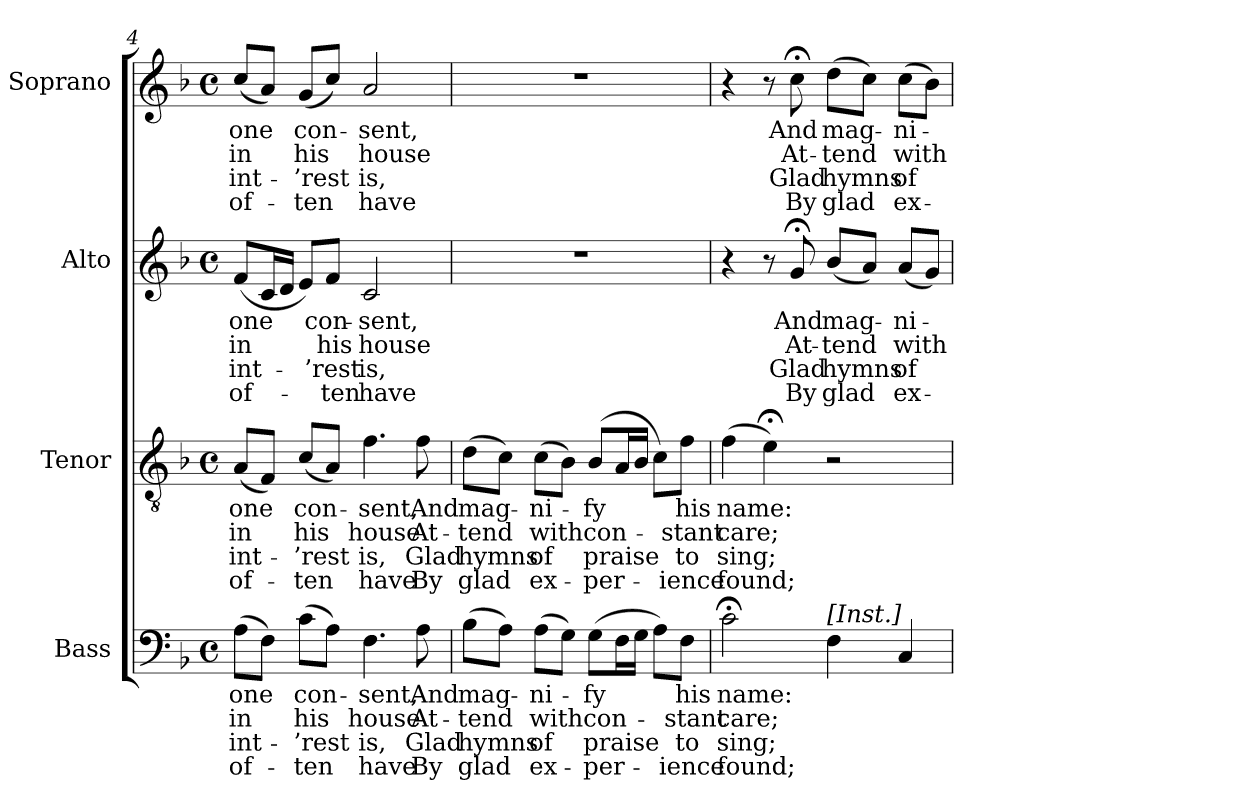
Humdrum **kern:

**kern	**text	**text	**text	**text	**kern	**text	**text	**text	**text	**kern	**text	**text	**text	**text	**kern	**text	**text	**text	**text
*part4	*part4	*part4	*part4	*part4	*part3	*part3	*part3	*part3	*part3	*part2	*part2	*part2	*part2	*part2	*part1	*part1	*part1	*part1	*part1
*staff4	*staff4	*staff4	*staff4	*staff4	*staff3	*staff3	*staff3	*staff3	*staff3	*staff2	*staff2	*staff2	*staff2	*staff2	*staff1	*staff1	*staff1	*staff1	*staff1
*I"Bass	*	*	*	*	*I"Tenor	*	*	*	*	*I"Alto	*	*	*	*	*I"Soprano	*	*	*	*
*I'B.	*	*	*	*	*I'T.	*	*	*	*	*I'A.	*	*	*	*	*I'S.	*	*	*	*
*clefF4	*	*	*	*	*clefGv2	*	*	*	*	*clefG2	*	*	*	*	*clefG2	*	*	*	*
*	*	*	*	*	*ITrd7c12	*	*	*	*	*	*	*	*	*	*	*	*	*	*
*k[b-]	*	*	*	*	*k[b-]	*	*	*	*	*k[b-]	*	*	*	*	*k[b-]	*	*	*	*
*F:	*	*	*	*	*F:	*	*	*	*	*F:	*	*	*	*	*F:	*	*	*	*
*M4/4	*	*	*	*	*M4/4	*	*	*	*	*M4/4	*	*	*	*	*M4/4	*	*	*	*
*met(c)	*	*	*	*	*met(c)	*	*	*	*	*met(c)	*	*	*	*	*met(c)	*	*	*	*
=4	=4	=4	=4	=4	=4	=4	=4	=4	=4	=4	=4	=4	=4	=4	=4	=4	=4	=4	=4
!	!LO:LY:b:color=#000000	!LO:LY:b:color=#000000	!LO:LY:b:color=#000000	!LO:LY:b:color=#000000	!	!	!	!	!	!	!	!	!	!	!	!	!	!	!
!	!	!	!	!	!	!LO:LY:b:color=#000000	!LO:LY:b:color=#000000	!LO:LY:b:color=#000000	!LO:LY:b:color=#000000	!	!	!	!	!	!	!	!	!	!
!	!	!	!	!	!	!	!	!	!	!	!LO:LY:b:color=#000000	!LO:LY:b:color=#000000	!LO:LY:b:color=#000000	!LO:LY:b:color=#000000	!	!	!	!	!
!	!	!	!	!	!	!	!	!	!	!	!	!	!	!	!	!LO:LY:b:color=#000000	!LO:LY:b:color=#000000	!LO:LY:b:color=#000000	!LO:LY:b:color=#000000
(8Ai\L	one	in	int-	-of-	(8AAi/L	one	in	int-	-of-	(8fi/L	one	in	int-	-of-	(8cci/L	one	in	int-	-of-
8Fi\J)	.	.	.	.	8FFi/J)	.	.	.	.	16ci/L	.	.	.	.	8ai/J)	.	.	.	.
.	.	.	.	.	.	.	.	.	.	16di/JJ	.	.	.	.	.	.	.	.	.
!	!LO:LY:b:color=#000000	!LO:LY:b:color=#000000	!LO:LY:b:color=#000000	!LO:LY:b:color=#000000	!	!	!	!	!	!	!	!	!	!	!	!	!	!	!
!	!	!	!	!	!	!LO:LY:b:color=#000000	!LO:LY:b:color=#000000	!LO:LY:b:color=#000000	!LO:LY:b:color=#000000	!	!	!	!	!	!	!	!	!	!
!	!	!	!	!	!	!	!	!	!	!	!	!	!	!	!	!LO:LY:b:color=#000000	!LO:LY:b:color=#000000	!LO:LY:b:color=#000000	!LO:LY:b:color=#000000
(8ci\L	con-	his	-’rest	ten	(8Ci/L	con-	his	-’rest	ten	8ei/L)	.	.	.	.	(8gi/L	con-	his	-’rest	ten
!	!	!	!	!	!	!	!	!	!	!	!LO:LY:b:color=#000000	!LO:LY:b:color=#000000	!LO:LY:b:color=#000000	!LO:LY:b:color=#000000	!	!	!	!	!
8Ai\J)	.	.	.	.	8AAi/J)	.	.	.	.	8fi/J	con-	his	-’rest	ten	8cci/J)	.	.	.	.
!	!LO:LY:b:color=#000000	!LO:LY:b:color=#000000	!LO:LY:b:color=#000000	!LO:LY:b:color=#000000	!	!	!	!	!	!	!	!	!	!	!	!	!	!	!
!	!	!	!	!	!	!LO:LY:b:color=#000000	!LO:LY:b:color=#000000	!LO:LY:b:color=#000000	!LO:LY:b:color=#000000	!	!	!	!	!	!	!	!	!	!
!	!	!	!	!	!	!	!	!	!	!	!LO:LY:b:color=#000000	!LO:LY:b:color=#000000	!LO:LY:b:color=#000000	!LO:LY:b:color=#000000	!	!	!	!	!
!	!	!	!	!	!	!	!	!	!	!	!	!	!	!	!	!LO:LY:b:color=#000000	!LO:LY:b:color=#000000	!LO:LY:b:color=#000000	!LO:LY:b:color=#000000
4.Fi\	-sent,	house	is,	have	4.Fi\	-sent,	house	is,	have	2ci/	-sent,	house	is,	have	2ai/	-sent,	house	is,	have
!	!LO:LY:b:color=#000000	!LO:LY:b:color=#000000	!LO:LY:b:color=#000000	!LO:LY:b:color=#000000	!	!	!	!	!	!	!	!	!	!	!	!	!	!	!
!	!	!	!	!	!	!LO:LY:b:color=#000000	!LO:LY:b:color=#000000	!LO:LY:b:color=#000000	!LO:LY:b:color=#000000	!	!	!	!	!	!	!	!	!	!
8Ai\	And	At-	Glad	By	8Fi\	And	At-	Glad	By	.	.	.	.	.	.	.	.	.	.
!!LO:LB:g=z
=5	=5	=5	=5	=5	=5	=5	=5	=5	=5	=5	=5	=5	=5	=5	=5	=5	=5	=5	=5
!	!LO:LY:b:color=#000000	!LO:LY:b:color=#000000	!LO:LY:b:color=#000000	!LO:LY:b:color=#000000	!	!	!	!	!	!	!	!	!	!	!	!	!	!	!
!	!	!	!	!	!	!LO:LY:b:color=#000000	!LO:LY:b:color=#000000	!LO:LY:b:color=#000000	!LO:LY:b:color=#000000	!	!	!	!	!	!	!	!	!	!
(8B-i\L	mag-	-tend	hymns	glad	(8Di\L	mag-	-tend	hymns	glad	1r	.	.	.	.	1r	.	.	.	.
8Ai\J)	.	.	.	.	8Ci\J)	.	.	.	.	.	.	.	.	.	.	.	.	.	.
!	!LO:LY:b:color=#000000	!LO:LY:b:color=#000000	!LO:LY:b:color=#000000	!LO:LY:b:color=#000000	!	!	!	!	!	!	!	!	!	!	!	!	!	!	!
!	!	!	!	!	!	!LO:LY:b:color=#000000	!LO:LY:b:color=#000000	!LO:LY:b:color=#000000	!LO:LY:b:color=#000000	!	!	!	!	!	!	!	!	!	!
(8Ai\L	-ni-	with	of	ex-	(8Ci\L	-ni-	with	of	ex-	.	.	.	.	.	.	.	.	.	.
8Gi\J)	.	.	.	.	8BB-i\J)	.	.	.	.	.	.	.	.	.	.	.	.	.	.
!	!LO:LY:b:color=#000000	!LO:LY:b:color=#000000	!LO:LY:b:color=#000000	!LO:LY:b:color=#000000	!	!	!	!	!	!	!	!	!	!	!	!	!	!	!
!	!	!	!	!	!	!LO:LY:b:color=#000000	!LO:LY:b:color=#000000	!LO:LY:b:color=#000000	!LO:LY:b:color=#000000	!	!	!	!	!	!	!	!	!	!
(8Gi\L	-fy	con-	-praise	per-	(8BB-i/L	-fy	con-	-praise	per-	.	.	.	.	.	.	.	.	.	.
16Fi\L	.	.	.	.	16AAi/L	.	.	.	.	.	.	.	.	.	.	.	.	.	.
16Gi\JJ	.	.	.	.	16BB-i/JJ	.	.	.	.	.	.	.	.	.	.	.	.	.	.
8Ai\L)	.	.	.	.	8Ci\L)	.	.	.	.	.	.	.	.	.	.	.	.	.	.
!	!LO:LY:b:color=#000000	!LO:LY:b:color=#000000	!LO:LY:b:color=#000000	!LO:LY:b:color=#000000	!	!	!	!	!	!	!	!	!	!	!	!	!	!	!
!	!	!	!	!	!	!LO:LY:b:color=#000000	!LO:LY:b:color=#000000	!LO:LY:b:color=#000000	!LO:LY:b:color=#000000	!	!	!	!	!	!	!	!	!	!
8Fi\J	his	-stant	-to	ience	8Fi\J	his	-stant	-to	ience	.	.	.	.	.	.	.	.	.	.
=6	=6	=6	=6	=6	=6	=6	=6	=6	=6	=6	=6	=6	=6	=6	=6	=6	=6	=6	=6
!	!LO:LY:b:color=#000000	!LO:LY:b:color=#000000	!LO:LY:b:color=#000000	!LO:LY:b:color=#000000	!	!	!	!	!	!	!	!	!	!	!	!	!	!	!
!	!	!	!	!	!	!LO:LY:b:color=#000000	!LO:LY:b:color=#000000	!LO:LY:b:color=#000000	!LO:LY:b:color=#000000	!	!	!	!	!	!	!	!	!	!
2c;i\	name:	care;	sing;	found;	(4Fi\	name:	care;	sing;	found;	4r	.	.	.	.	4r	.	.	.	.
.	.	.	.	.	4E;i\)	.	.	.	.	8r	.	.	.	.	8r	.	.	.	.
!	!	!	!	!	!	!	!	!	!	!	!LO:LY:b:color=#000000	!LO:LY:b:color=#000000	!LO:LY:b:color=#000000	!LO:LY:b:color=#000000	!	!	!	!	!
!	!	!	!	!	!	!	!	!	!	!	!	!	!	!	!	!LO:LY:b:color=#000000	!LO:LY:b:color=#000000	!LO:LY:b:color=#000000	!LO:LY:b:color=#000000
.	.	.	.	.	.	.	.	.	.	8g;i/	And	At-	Glad	By	8cc;i\	And	At-	Glad	By
!	!	!	!	!	!	!	!	!	!	!	!LO:LY:b:color=#000000	!LO:LY:b:color=#000000	!LO:LY:b:color=#000000	!LO:LY:b:color=#000000	!	!	!	!	!
!LO:TX:a:t=[Inst.]	!	!	!	!	!	!	!	!	!	!	!	!	!	!	!	!	!	!	!
!	!	!	!	!	!	!	!	!	!	!	!	!	!	!	!	!LO:LY:b:color=#000000	!LO:LY:b:color=#000000	!LO:LY:b:color=#000000	!LO:LY:b:color=#000000
4Fi\	.	.	.	.	2r	.	.	.	.	(8b-i/L	mag-	-tend	hymns	glad	(8ddi\L	mag-	-tend	hymns	glad
.	.	.	.	.	.	.	.	.	.	8ai/J)	.	.	.	.	8cci\J)	.	.	.	.
!	!	!	!	!	!	!	!	!	!	!	!LO:LY:b:color=#000000	!LO:LY:b:color=#000000	!LO:LY:b:color=#000000	!LO:LY:b:color=#000000	!	!	!	!	!
!	!	!	!	!	!	!	!	!	!	!	!	!	!	!	!	!LO:LY:b:color=#000000	!LO:LY:b:color=#000000	!LO:LY:b:color=#000000	!LO:LY:b:color=#000000
4Ci/	.	.	.	.	.	.	.	.	.	(8ai/L	-ni-	with	of	ex-	(8cci\L	-ni-	with	of	ex-
.	.	.	.	.	.	.	.	.	.	8gi/J)	.	.	.	.	8b-i\J)	.	.	.	.
=	=	=	=	=	=	=	=	=	=	=	=	=	=	=	=	=	=	=	=
*-	*-	*-	*-	*-	*-	*-	*-	*-	*-	*-	*-	*-	*-	*-	*-	*-	*-	*-	*-
